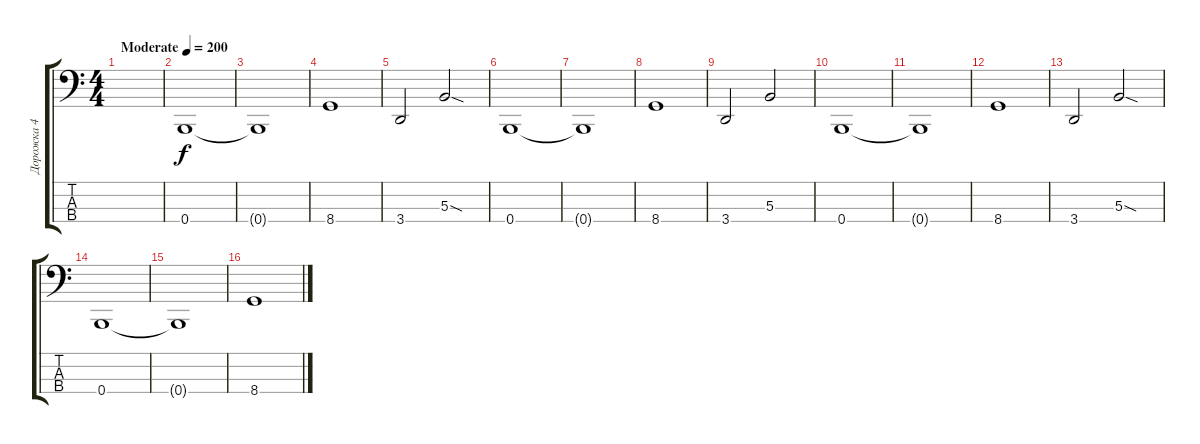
\track ("Дорожка 4" "Дорожка 4") {instrument electricbassfinger}
\staff {score tabs}
\tuning (E2 B1 Gb1 B0) {hide}
\ts (4 4)
\tempo (200 "Moderate")
\clef f4
\ks c
|
0.4.1 |
0.4{t}.1 |
8.4.1 |
3.4.2 5.3{sod}.2 |
0.4.1 |
0.4{t}.1 |
8.4.1 |
3.4.2 5.3.2 |
0.4.1 |
0.4{t}.1 |
8.4.1 |
3.4.2 5.3{sod}.2 |
0.4.1 |
0.4{t}.1 |
8.4.1
